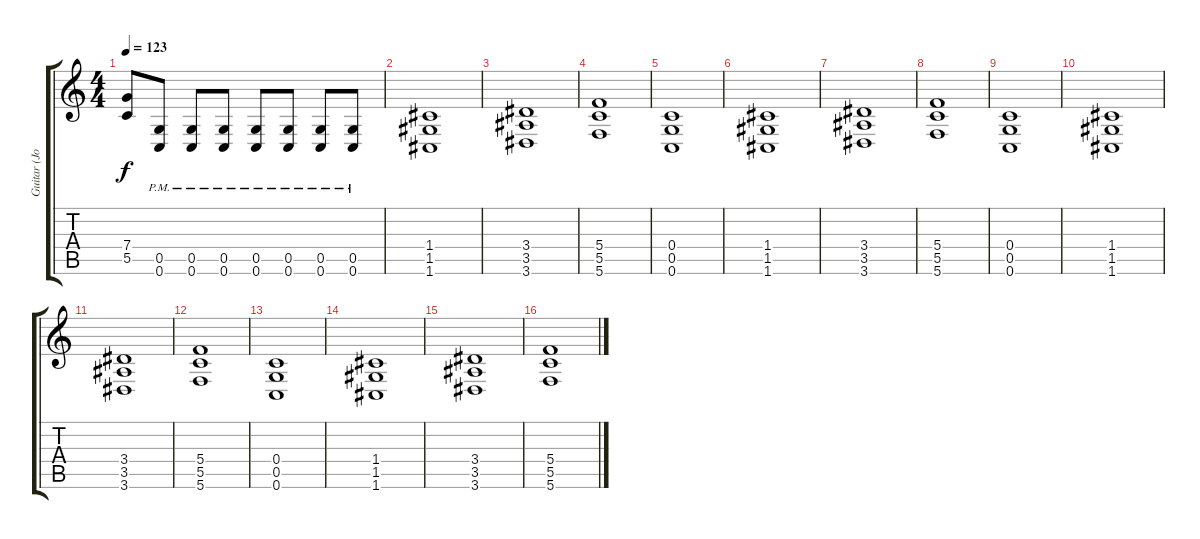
\track ("Guitar (Joel Double)" "Guitar (Jo") {instrument overdrivenguitar}
\staff {score tabs}
\tuning (D4 A3 F3 C3 G2 C2) {hide}
\ts (4 4)
\tempo 123
\clef g2
\ks c
(7.4 5.5).8{dy f} (0.5{pm} 0.6{pm}).8 (0.5{pm} 0.6{pm}).8 (0.5{pm} 0.6{pm}).8 (0.5{pm} 0.6{pm}).8 (0.5{pm} 0.6{pm}).8 (0.5{pm} 0.6{pm}).8 (0.5{pm} 0.6{pm}).8 |
(1.4 1.5 1.6).1 |
(3.4 3.5 3.6).1 |
(5.4 5.5 5.6).1 |
(0.4 0.5 0.6).1 |
(1.4 1.5 1.6).1 |
(3.4 3.5 3.6).1 |
(5.4 5.5 5.6).1 |
(0.4 0.5 0.6).1 |
(1.4 1.5 1.6).1 |
(3.4 3.5 3.6).1 |
(5.4 5.5 5.6).1 |
(0.4 0.5 0.6).1 |
(1.4 1.5 1.6).1 |
(3.4 3.5 3.6).1 |
(5.4 5.5 5.6).1
